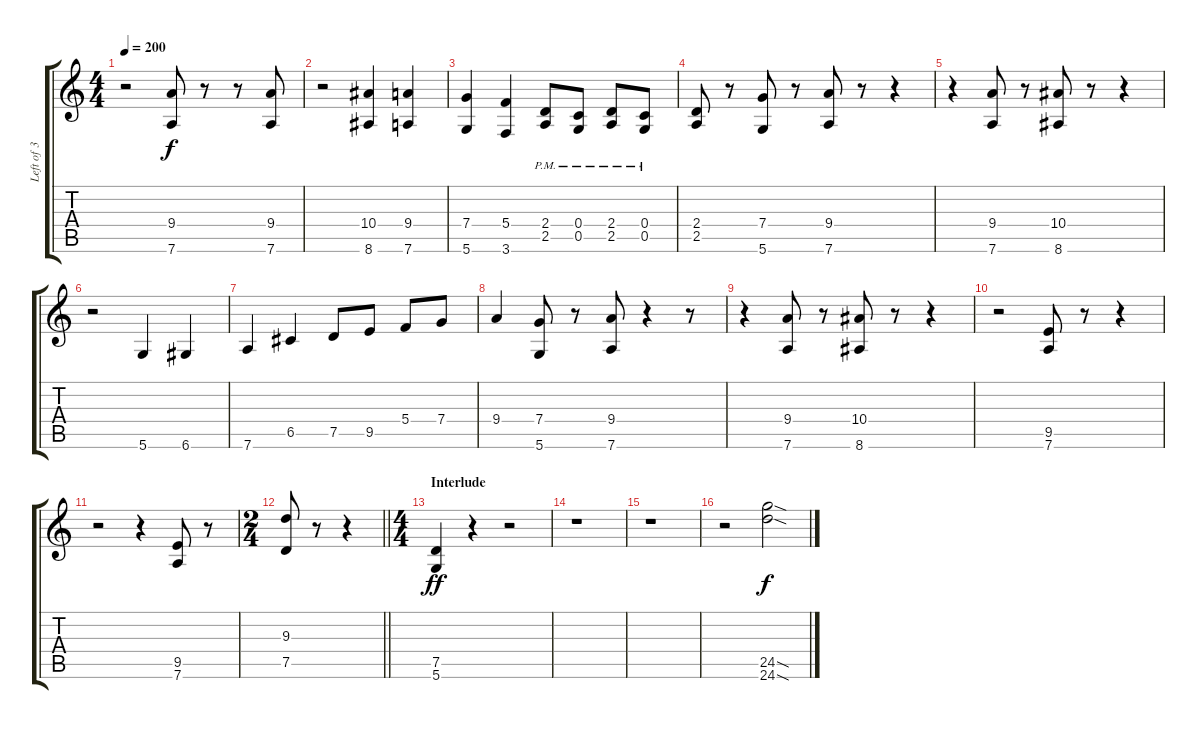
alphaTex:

\track ("Left of 3" "Left of 3") {mute instrument overdrivenguitar}
\staff {score tabs}
\tuning (D4 A3 F3 C3 G2 D2) {hide}
\ts (4 4)
\tempo 200
\clef g2
\ks c
r.2{dy f} (9.4 7.6).8 r.8 r.8 (9.4 7.6).8 |
r.2 (10.4 8.6).4 (9.4 7.6).4 |
(7.4 5.6).4 (5.4 3.6).4 (2.4{pm} 2.5{pm}).8 (0.4{pm} 0.5{pm}).8 (2.4{pm} 2.5{pm}).8 (0.4{pm} 0.5{pm}).8 |
(2.4 2.5).8 r.8 (7.4 5.6).8 r.8 (9.4 7.6).8 r.8 r.4 |
r.4 (9.4 7.6).8 r.8 (10.4 8.6).8 r.8 r.4 |
r.2 5.6.4 6.6.4 |
7.6.4 6.5.4 7.5.8 9.5.8 5.4.8 7.4.8 |
9.4.4 (7.4 5.6).8 r.8 (9.4 7.6).8 r.4 r.8 |
r.4 (9.4 7.6).8 r.8 (10.4 8.6).8 r.8 r.4 |
r.2 (9.5 7.6).8 r.8 r.4 |
r.2 r.4 (9.5 7.6).8 r.8 |
\ts (2 4)
\barLineRight lightlight
(9.3 7.5).8 r.8 r.4 |
\ts (4 4)
\section ("" "Interlude")
(7.5 5.6).4{dy ff} r.4 r.2 |
r.1 |
r.1 |
r.2 (24.5{sod} 24.6{sod}).2{dy f}
